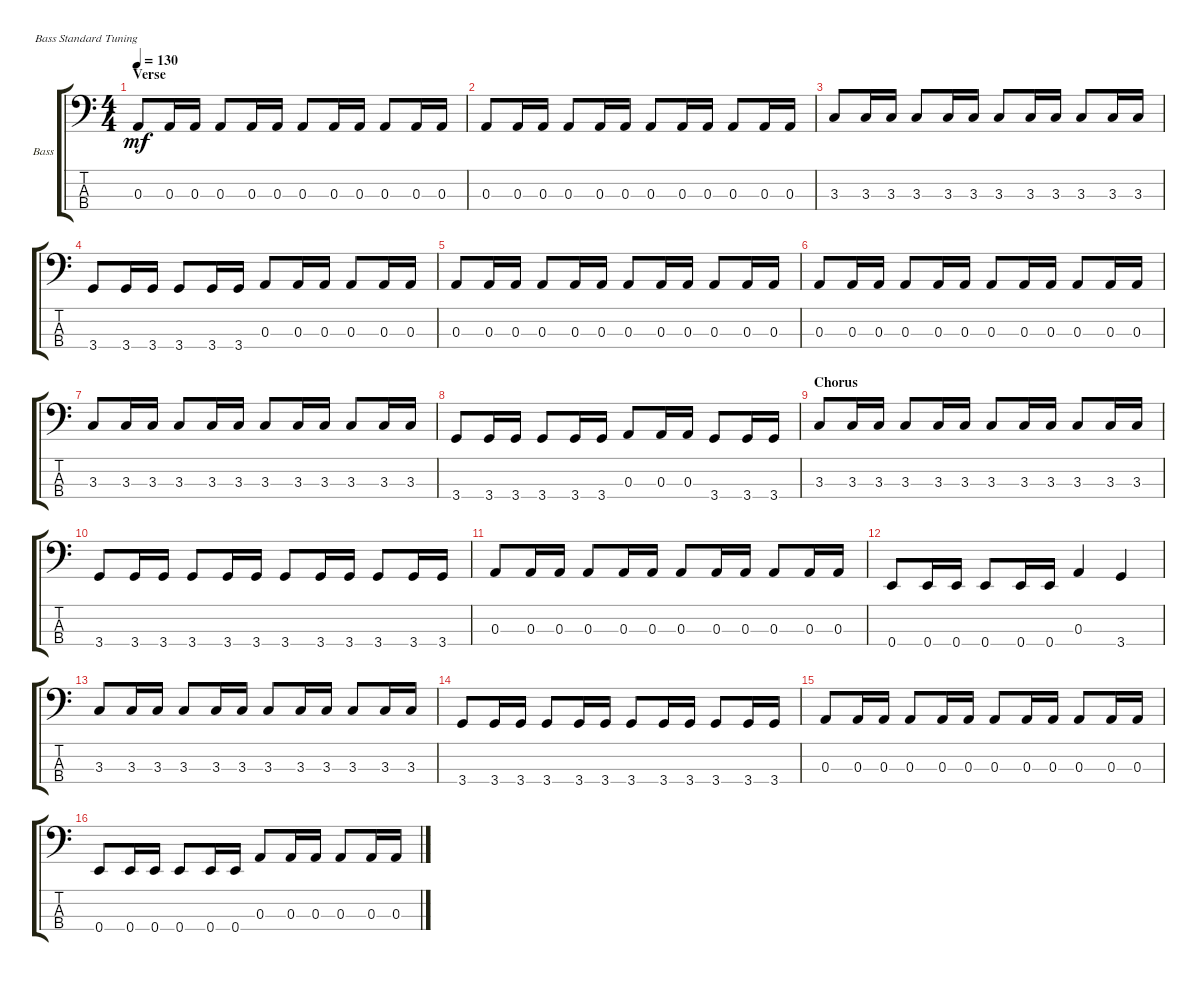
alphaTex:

\defaultSystemsLayout 4
\bracketExtendMode groupsimilarinstruments
\firstSystemTrackNameOrientation horizontal
\otherSystemsTrackNameOrientation horizontal
\track ("Bass" "Bass") {instrument electricbassfinger}
\staff {score tabs}
\tuning (G2 D2 A1 E1)
\ts (4 4)
\section ("" "Verse")
\tempo 130
\clef f4
\ks c
0.3.8{dy mf} 0.3.16 0.3.16 0.3.8 0.3.16 0.3.16 0.3.8 0.3.16 0.3.16 0.3.8 0.3.16 0.3.16 |
0.3.8 0.3.16 0.3.16 0.3.8 0.3.16 0.3.16 0.3.8 0.3.16 0.3.16 0.3.8 0.3.16 0.3.16 |
3.3.8 3.3.16 3.3.16 3.3.8 3.3.16 3.3.16 3.3.8 3.3.16 3.3.16 3.3.8 3.3.16 3.3.16 |
3.4.8 3.4.16 3.4.16 3.4.8 3.4.16 3.4.16 0.3.8 0.3.16 0.3.16 0.3.8 0.3.16 0.3.16 |
0.3.8 0.3.16 0.3.16 0.3.8 0.3.16 0.3.16 0.3.8 0.3.16 0.3.16 0.3.8 0.3.16 0.3.16 |
0.3.8 0.3.16 0.3.16 0.3.8 0.3.16 0.3.16 0.3.8 0.3.16 0.3.16 0.3.8 0.3.16 0.3.16 |
3.3.8 3.3.16 3.3.16 3.3.8 3.3.16 3.3.16 3.3.8 3.3.16 3.3.16 3.3.8 3.3.16 3.3.16 |
3.4.8 3.4.16 3.4.16 3.4.8 3.4.16 3.4.16 0.3.8 0.3.16 0.3.16 3.4.8 3.4.16 3.4.16 |
\section ("" "Chorus")
3.3.8 3.3.16 3.3.16 3.3.8 3.3.16 3.3.16 3.3.8 3.3.16 3.3.16 3.3.8 3.3.16 3.3.16 |
3.4.8 3.4.16 3.4.16 3.4.8 3.4.16 3.4.16 3.4.8 3.4.16 3.4.16 3.4.8 3.4.16 3.4.16 |
0.3.8 0.3.16 0.3.16 0.3.8 0.3.16 0.3.16 0.3.8 0.3.16 0.3.16 0.3.8 0.3.16 0.3.16 |
0.4.8 0.4.16 0.4.16 0.4.8 0.4.16 0.4.16 0.3.4 3.4.4 |
3.3.8 3.3.16 3.3.16 3.3.8 3.3.16 3.3.16 3.3.8 3.3.16 3.3.16 3.3.8 3.3.16 3.3.16 |
3.4.8 3.4.16 3.4.16 3.4.8 3.4.16 3.4.16 3.4.8 3.4.16 3.4.16 3.4.8 3.4.16 3.4.16 |
0.3.8 0.3.16 0.3.16 0.3.8 0.3.16 0.3.16 0.3.8 0.3.16 0.3.16 0.3.8 0.3.16 0.3.16 |
0.4.8 0.4.16 0.4.16 0.4.8 0.4.16 0.4.16 0.3.8 0.3.16 0.3.16 0.3.8 0.3.16 0.3.16
